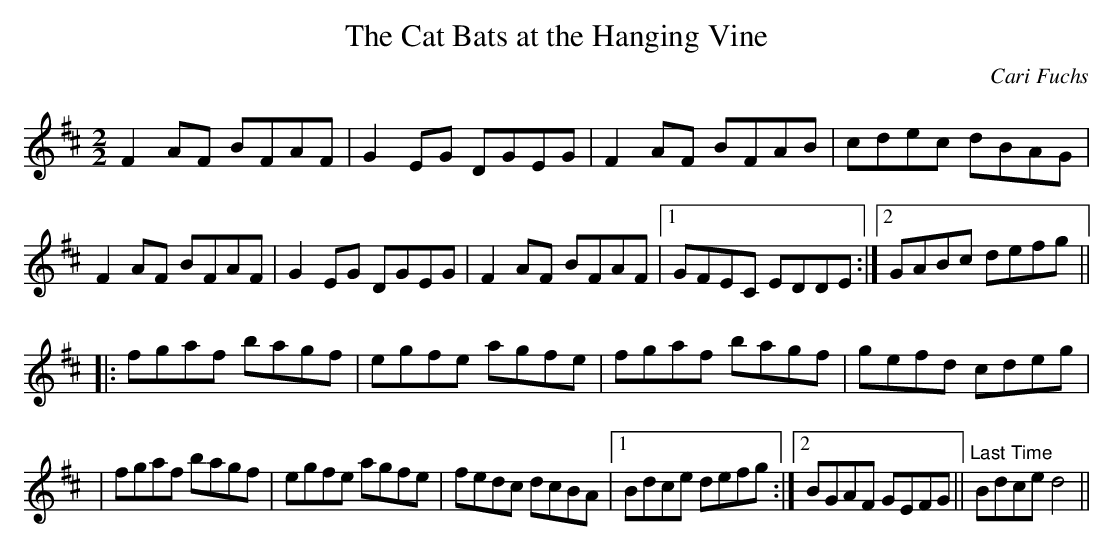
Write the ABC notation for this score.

X:1
T:Cat Bats at the Hanging Vine, The
C:Cari Fuchs
M:2/2
L:1/8
K:D
F2AF BFAF|G2EG DGEG|F2AF BFAB|cdec dBAG|
F2AF BFAF|G2EG DGEG|F2AF BFAF|1 GFEC EDDE:|2 GABc defg||
|:fgaf bagf|egfe agfe|fgaf bagf|gefd cdeg|
 |fgaf bagf|egfe agfe|fedc dcBA|1 Bdce defg:|2 BGAF GEFG||"Last Time" Bdce d4||
